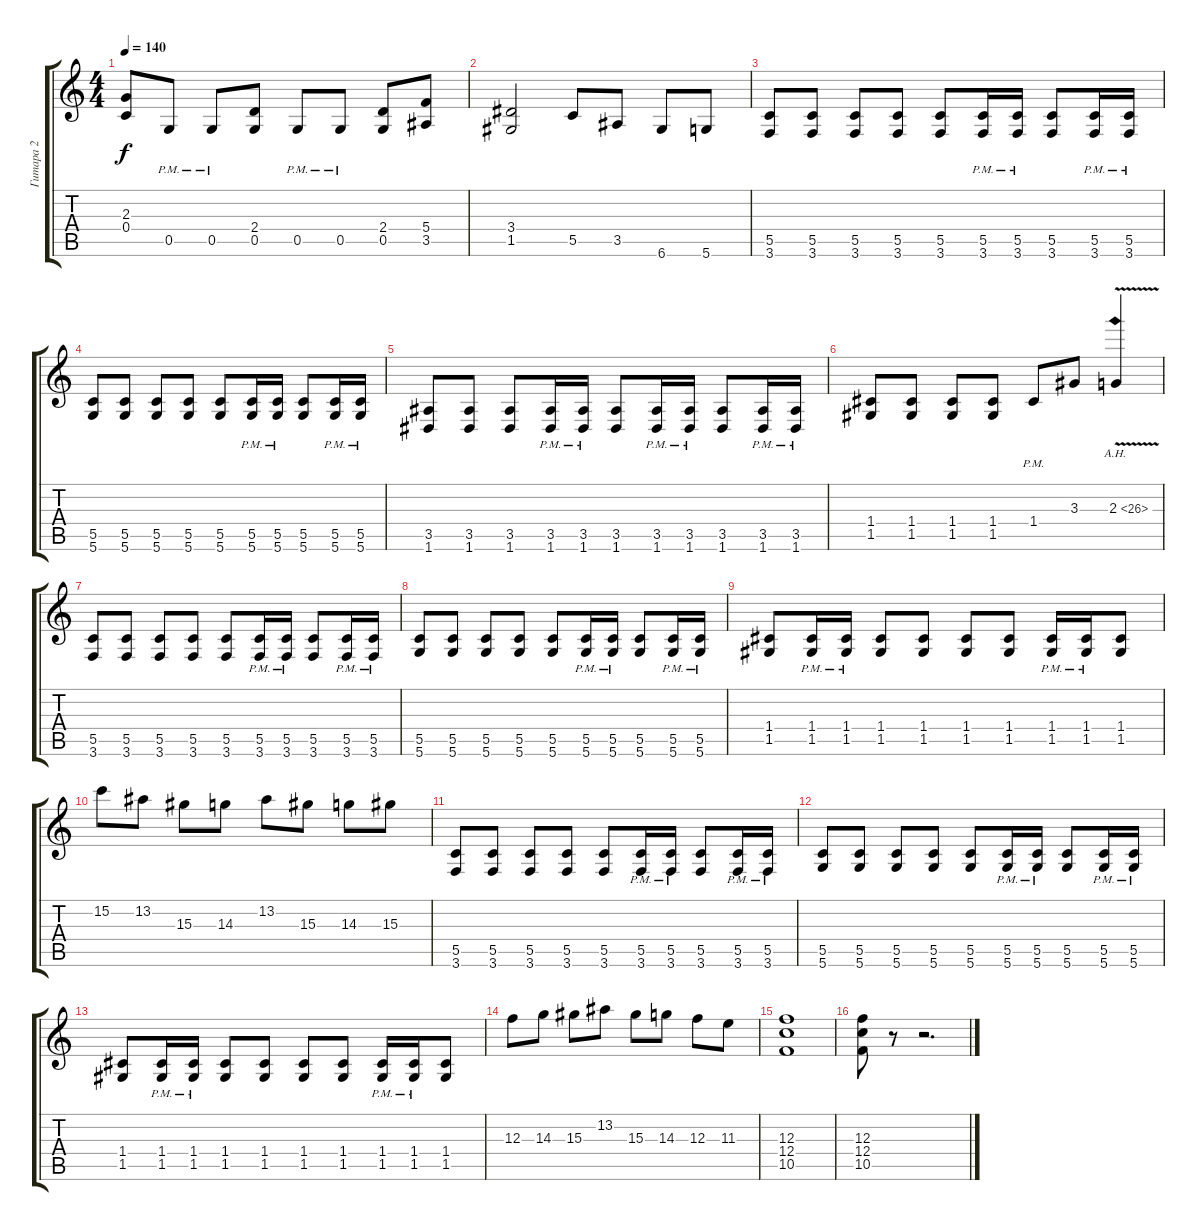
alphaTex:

\track ("Гитара 2" "Гитара 2") {instrument overdrivenguitar}
\staff {score tabs}
\tuning (D4 A3 F3 C3 G2 D2) {hide}
\ts (4 4)
\tempo 140
\clef g2
\ks c
(2.3 0.4).8{dy f} 0.5{pm}.8 0.5{pm}.8 (2.4 0.5).8 0.5{pm}.8 0.5{pm}.8 (2.4 0.5).8 (5.4 3.5).8 |
(3.4 1.5).2 5.5.8 3.5.8 6.6.8 5.6.8 |
(5.5 3.6).8 (5.5 3.6).8 (5.5 3.6).8 (5.5 3.6).8 (5.5 3.6).8 (5.5{pm} 3.6{pm}).16 (5.5{pm} 3.6{pm}).16 (5.5 3.6).8 (5.5{pm} 3.6{pm}).16 (5.5{pm} 3.6{pm}).16 |
(5.5 5.6).8 (5.5 5.6).8 (5.5 5.6).8 (5.5 5.6).8 (5.5 5.6).8 (5.5{pm} 5.6{pm}).16 (5.5{pm} 5.6{pm}).16 (5.5 5.6).8 (5.5{pm} 5.6{pm}).16 (5.5{pm} 5.6{pm}).16 |
(3.5 1.6).8 (3.5 1.6).8 (3.5 1.6).8 (3.5{pm} 1.6{pm}).16 (3.5{pm} 1.6{pm}).16 (3.5 1.6).8 (3.5{pm} 1.6{pm}).16 (3.5{pm} 1.6{pm}).16 (3.5 1.6).8 (3.5{pm} 1.6{pm}).16 (3.5{pm} 1.6{pm}).16 |
(1.4 1.5).8 (1.4 1.5).8 (1.4 1.5).8 (1.4 1.5).8 1.4{pm}.8 3.3.8 2.3{ah 24 v}.4 |
(5.5 3.6).8 (5.5 3.6).8 (5.5 3.6).8 (5.5 3.6).8 (5.5 3.6).8 (5.5{pm} 3.6{pm}).16 (5.5{pm} 3.6{pm}).16 (5.5 3.6).8 (5.5{pm} 3.6{pm}).16 (5.5{pm} 3.6{pm}).16 |
(5.5 5.6).8 (5.5 5.6).8 (5.5 5.6).8 (5.5 5.6).8 (5.5 5.6).8 (5.5{pm} 5.6{pm}).16 (5.5{pm} 5.6{pm}).16 (5.5 5.6).8 (5.5{pm} 5.6{pm}).16 (5.5{pm} 5.6{pm}).16 |
(1.4 1.5).8 (1.4{pm} 1.5{pm}).16 (1.4{pm} 1.5{pm}).16 (1.4 1.5).8 (1.4 1.5).8 (1.4 1.5).8 (1.4 1.5).8 (1.4{pm} 1.5{pm}).16 (1.4{pm} 1.5{pm}).16 (1.4 1.5).8 |
15.2.8 13.2.8 15.3.8 14.3.8 13.2.8 15.3.8 14.3.8 15.3.8 |
(5.5 3.6).8 (5.5 3.6).8 (5.5 3.6).8 (5.5 3.6).8 (5.5 3.6).8 (5.5{pm} 3.6{pm}).16 (5.5{pm} 3.6{pm}).16 (5.5 3.6).8 (5.5{pm} 3.6{pm}).16 (5.5{pm} 3.6{pm}).16 |
(5.5 5.6).8 (5.5 5.6).8 (5.5 5.6).8 (5.5 5.6).8 (5.5 5.6).8 (5.5{pm} 5.6{pm}).16 (5.5{pm} 5.6{pm}).16 (5.5 5.6).8 (5.5{pm} 5.6{pm}).16 (5.5{pm} 5.6{pm}).16 |
(1.4 1.5).8 (1.4{pm} 1.5{pm}).16 (1.4{pm} 1.5{pm}).16 (1.4 1.5).8 (1.4 1.5).8 (1.4 1.5).8 (1.4 1.5).8 (1.4{pm} 1.5{pm}).16 (1.4{pm} 1.5{pm}).16 (1.4 1.5).8 |
12.3.8 14.3.8 15.3.8 13.2.8 15.3.8 14.3.8 12.3.8 11.3.8 |
(12.3 12.4 10.5).1 |
(12.3 12.4 10.5).8 r.8 r.2{d}
